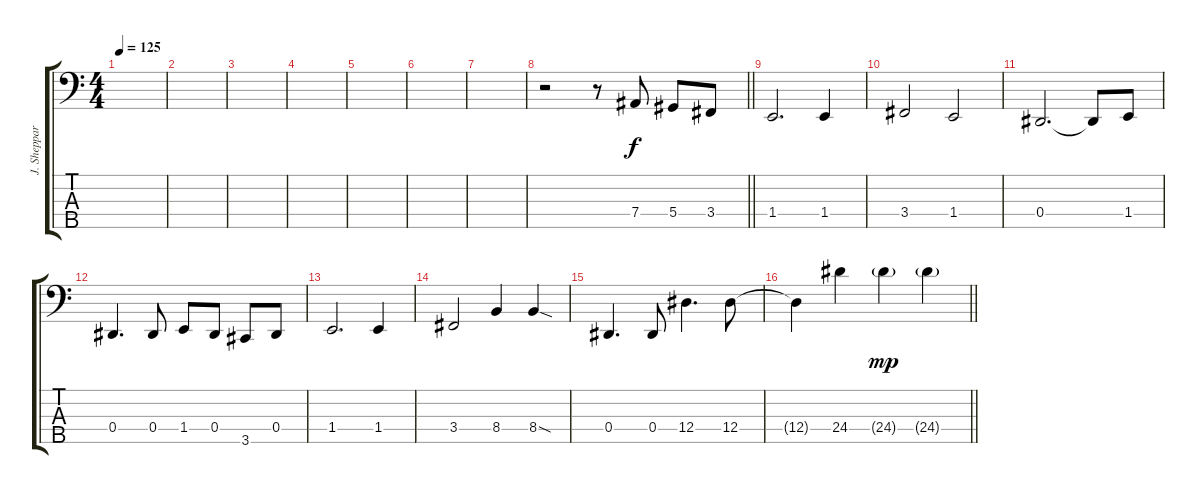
\track ("J. Sheppard (Bass)" "J. Sheppar") {instrument electricbassfinger}
\staff {score tabs}
\tuning (Gb2 Db2 Ab1 Eb1 Bb0) {hide}
\ts (4 4)
\tempo 125
\clef f4
\ks c
|
|
|
|
|
|
|
\barLineRight lightlight
r.2 r.8 7.4.8 5.4.8 3.4.8 |
\section ("" "")
1.4.2{d} 1.4.4 |
3.4.2 1.4.2 |
0.4.2{d} 0.4{t}.8 1.4.8 |
0.4.4{d} 0.4.8 1.4.8 0.4.8 3.5.8 0.4.8 |
1.4.2{d} 1.4.4 |
3.4.2 8.4.4 8.4{sod}.4 |
0.4.4{d} 0.4.8 12.4.4{d} 12.4.8 |
\barLineRight lightlight
12.4{t}.4 24.4.4 24.4{g}.4{dy mp} 24.4{g}.4
